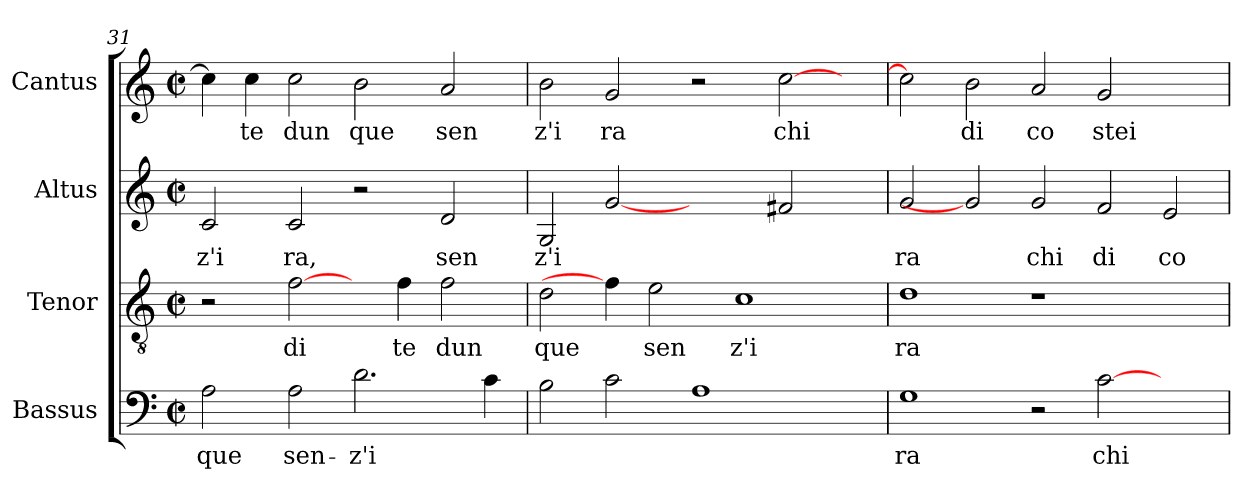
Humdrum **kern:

**kern	**text	**kern	**text	**kern	**text	**kern	**text
*part4	*part4	*part3	*part3	*part2	*part2	*part1	*part1
*staff4	*staff4	*staff3	*staff3	*staff2	*staff2	*staff1	*staff1
*I"Bassus	*	*I"Tenor	*	*I"Altus	*	*I"Cantus	*
*clefF4	*	*clefGv2	*	*clefG2	*	*clefG2	*
*k[]	*	*k[]	*	*k[]	*	*k[]	*
*C:	*	*C:	*	*C:	*	*C:	*
*M2/2	*	*M2/2	*	*M2/2	*	*M2/2	*
*met(c|)	*	*met(c|)	*	*met(c|)	*	*met(c|)	*
=31	=31	=31	=31	=31	=31	=31	=31
!	!LO:LY:b:cj	!	!	!	!LO:LY:b:cj	!	!LO:LY:b:cj
2A\	-que	2r	.	2c/	z'i	4cc\]	.
!	!	!	!	!	!	!	!LO:LY:b:cj
.	.	.	.	.	.	4cc\	te
!	!LO:LY:b:cj	!	!LO:LY:b:cj	!	!LO:LY:b:cj	!	!LO:LY:b:cj
2A\	sen-	[2f\	di	2c/	ra,	2cc\	dun
!	!LO:LY:b:cj	!	!	!	!	!	!LO:LY:b:cj
2.d\	-z'i-	4ryy	.	2r	.	2b\	que
!	!	!	!LO:LY:b:cj	!	!	!	!
.	.	4f\	te	.	.	.	.
!	!	!	!LO:LY:b:cj	!	!LO:LY:b:cj	!	!LO:LY:b:cj
.	.	2f\	dun	2d/	sen	2a/	sen
!	!LO:LY:b:cj	!	!	!	!	!	!
4c\	--	.	.	.	.	.	.
=32	=32	=32	=32	=32	=32	=32	=32
!	!LO:LY:b:cj	!	!LO:LY:b:cj	!	!LO:LY:b:cj	!	!LO:LY:b:cj
2B\	--	2d\	que	2G/	z'i	2b\	z'i
!	!LO:LY:b:cj	!	!	!	!LO:LY:b:cj	!	!LO:LY:b:cj
2c\	--	4f\]	.	[2g	.	2g/	ra
!	!	!	!LO:LY:b:cj	!	!	!	!
.	.	2e\	sen	.	.	.	.
!	!LO:LY:b:cj	!	!	!	!	!	!
1A	--	.	.	2ryy	.	2r	.
!	!	!	!LO:LY:b:cj	!	!	!	!
.	.	1c	z'i	.	.	.	.
!	!	!	!	!	!LO:LY:b:cj	!	!LO:LY:b:cj
.	.	.	.	2f#/	.	[>2cc\	chi
4ryy	.	.	.	4ryy	.	4ryy	.
=33	=33	=33	=33	=33	=33	=33	=33
!	!LO:LY:b:cj	!	!LO:LY:b:cj	!	!LO:LY:b:cj	!	!LO:LY:b:cj
1G	-ra	1d	ra	2g/	ra	2cc\]	.
!	!	!	!	!	!	!	!LO:LY:b:cj
.	.	.	.	2g]	.	2b\	di
!	!	!	!	!	!LO:LY:b:cj	!	!LO:LY:b:cj
2r	.	1r	.	2g/	chi	2a/	co
!	!LO:LY:b:cj	!	!	!	!LO:LY:b:cj	!	!LO:LY:b:cj
[>2c\	chi	.	.	2f/	di	2g/	stei
!	!	!	!	!	!LO:LY:b:cj	!	!
2ryy	.	2ryy	.	2e/	co	2ryy	.
=	=	=	=	=	=	=	=
*-	*-	*-	*-	*-	*-	*-	*-
